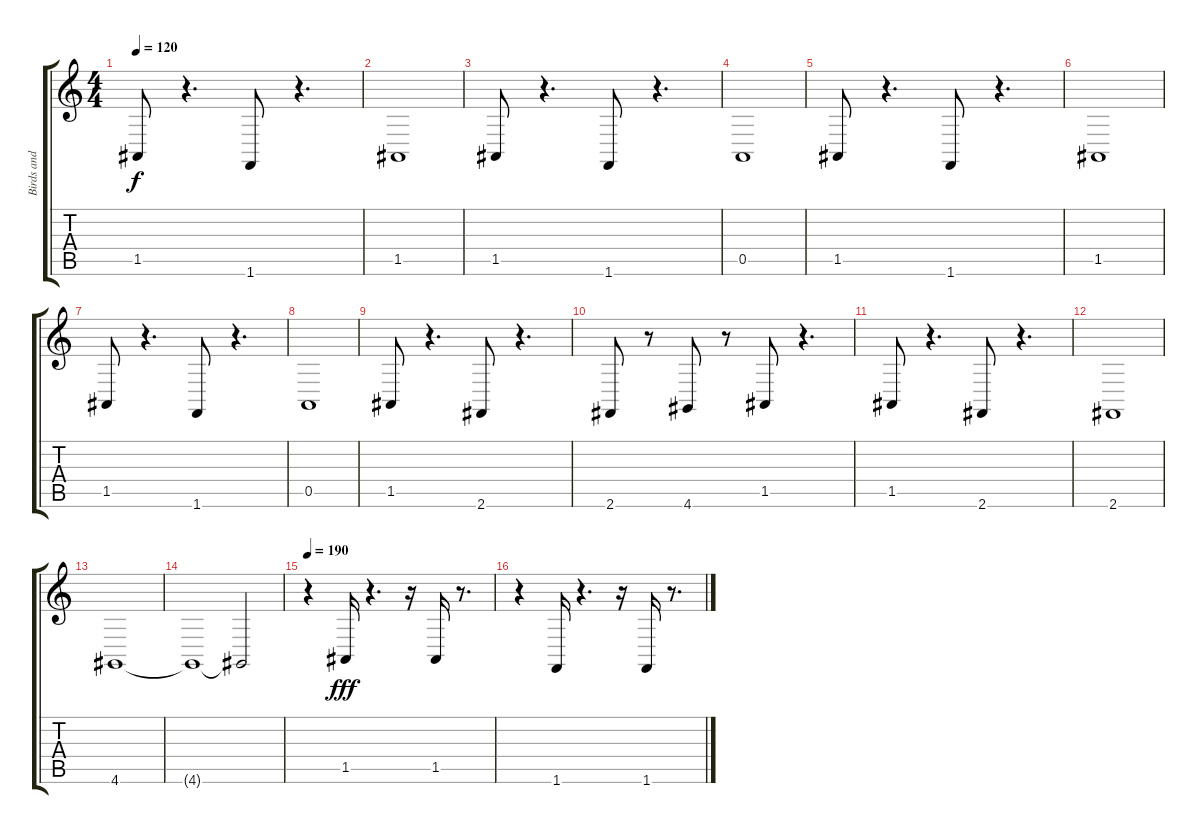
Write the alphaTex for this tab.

\track ("Birds and Others" "Birds and ") {instrument birdtweet}
\staff {score tabs}
\tuning (E4 B3 G3 D3 A2 E2) {hide}
\ts (4 4)
\tempo 120
\tempo 180
\tempo 120
\clef g2
\ks c
1.5.8{dy f volume 14 instrument frenchhorn} r.4{d} 1.6.8 r.4{d} |
1.5.1 |
1.5.8 r.4{d} 1.6.8 r.4{d} |
0.5.1 |
1.5.8 r.4{d} 1.6.8 r.4{d} |
1.5.1 |
1.5.8 r.4{d} 1.6.8 r.4{d} |
0.5.1 |
1.5.8 r.4{d} 2.6.8 r.4{d} |
2.6.8 r.8 4.6.8 r.8 1.5.8 r.4{d} |
1.5.8 r.4{d} 2.6.8 r.4{d} |
2.6.1 |
4.6.1 |
4.6{t}.1 4.6{t}.2 |
\tempo 190
r.4 1.5.16{dy fff instrument trombone} r.4{d} r.16 1.5.16 r.8{d} |
r.4 1.6.16 r.4{d} r.16 1.6.16 r.8{d}
